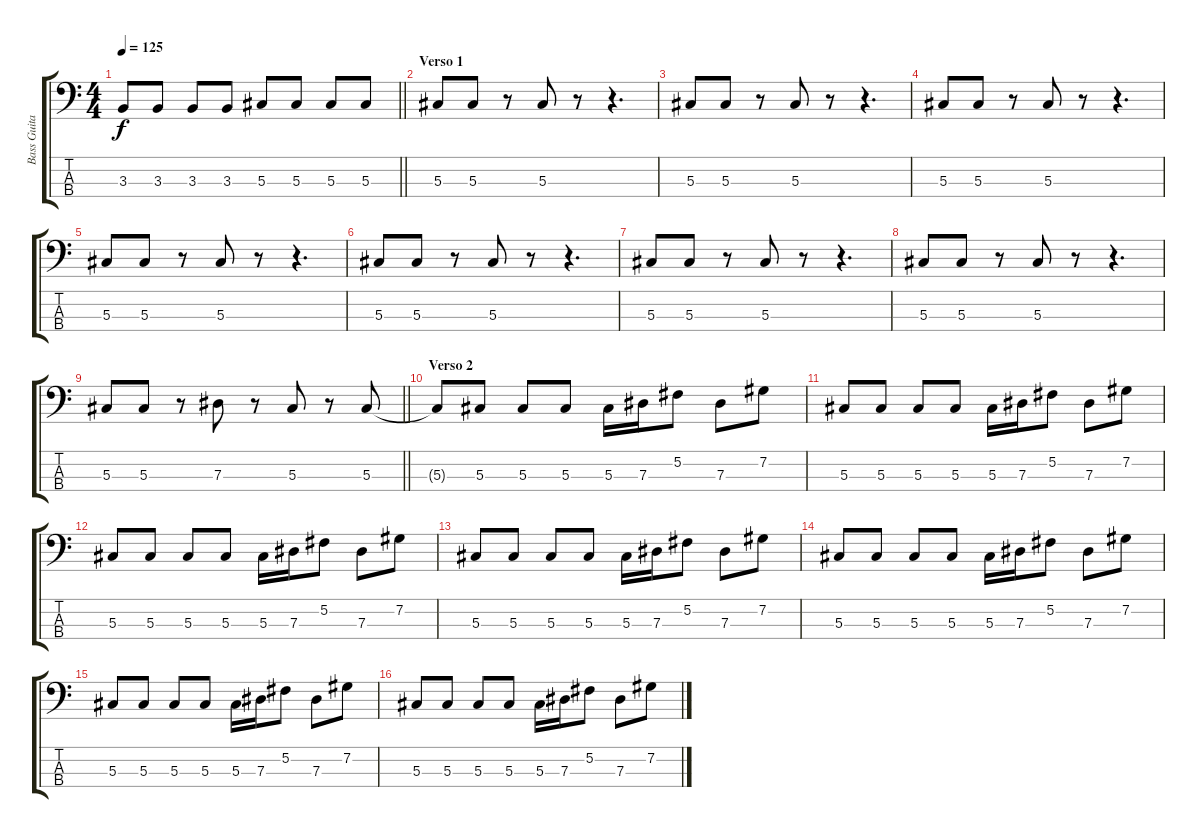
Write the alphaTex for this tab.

\track ("Bass Guitar" "Bass Guita") {instrument electricbassfinger}
\staff {score tabs}
\tuning (Gb2 Db2 Ab1 Eb1) {hide}
\ts (4 4)
\tempo 125
\clef f4
\barLineRight lightlight
\ks c
3.3.8{dy f} 3.3.8 3.3.8 3.3.8 5.3.8 5.3.8 5.3.8 5.3.8 |
\section ("" "Verso 1")
5.3.8 5.3.8 r.8 5.3.8 r.8 r.4{d} |
5.3.8 5.3.8 r.8 5.3.8 r.8 r.4{d} |
5.3.8 5.3.8 r.8 5.3.8 r.8 r.4{d} |
5.3.8 5.3.8 r.8 5.3.8 r.8 r.4{d} |
5.3.8 5.3.8 r.8 5.3.8 r.8 r.4{d} |
5.3.8 5.3.8 r.8 5.3.8 r.8 r.4{d} |
5.3.8 5.3.8 r.8 5.3.8 r.8 r.4{d} |
\barLineRight lightlight
5.3.8 5.3.8 r.8 7.3.8 r.8 5.3.8 r.8 5.3.8 |
\section ("" "Verso 2")
5.3{t}.8 5.3.8 5.3.8 5.3.8 5.3.16 7.3.16 5.2.8 7.3.8 7.2.8 |
5.3.8 5.3.8 5.3.8 5.3.8 5.3.16 7.3.16 5.2.8 7.3.8 7.2.8 |
5.3.8 5.3.8 5.3.8 5.3.8 5.3.16 7.3.16 5.2.8 7.3.8 7.2.8 |
5.3.8 5.3.8 5.3.8 5.3.8 5.3.16 7.3.16 5.2.8 7.3.8 7.2.8 |
5.3.8 5.3.8 5.3.8 5.3.8 5.3.16 7.3.16 5.2.8 7.3.8 7.2.8 |
5.3.8 5.3.8 5.3.8 5.3.8 5.3.16 7.3.16 5.2.8 7.3.8 7.2.8 |
5.3.8 5.3.8 5.3.8 5.3.8 5.3.16 7.3.16 5.2.8 7.3.8 7.2.8
